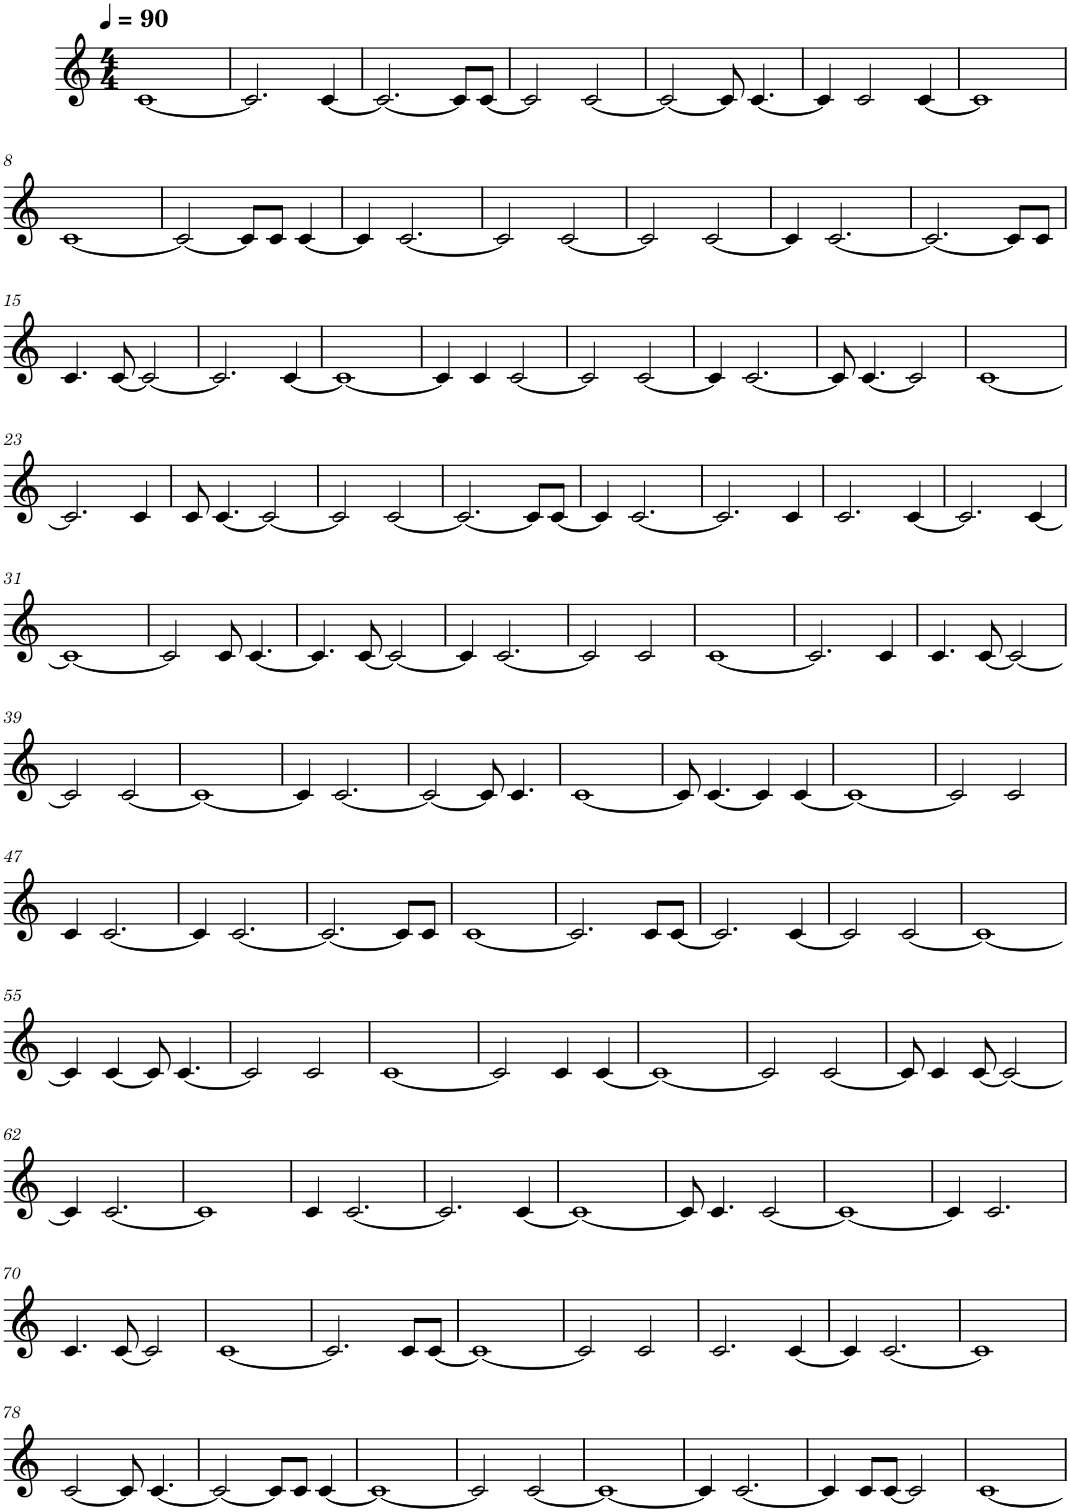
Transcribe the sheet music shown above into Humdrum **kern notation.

**kern
*part1
*staff1
*I"Piano
*I'Pno.
*clefG2
*k[]
*M4/4
*MM90
=1
[1c
=2
2.c/]
[4c/
=3
2.c/_
8c/L]
[8c/J
=4
2c/]
[2c/
=5
2c/_
8c/]
[4.c/
=6
4c/]
2c/
[4c/
=7
1c]
!!LO:LB:g=z
=8
[1c
=9
2c/_
8c/L]
8c/J
[4c/
=10
4c/]
[2.c/
=11
2c/]
[2c/
=12
2c/]
[2c/
=13
4c/]
[2.c/
=14
2.c/_
8c/L]
8c/J
!!LO:LB:g=z
=15
4.c/
[8c/
2c/_
=16
2.c/]
[4c/
=17
1c_
=18
4c/]
4c/
[2c/
=19
2c/]
[2c/
=20
4c/]
[2.c/
=21
8c/]
[4.c/
2c/]
=22
[1c
!!LO:LB:g=z
=23
2.c/]
4c/
=24
8c/
[4.c/
2c/_
=25
2c/]
[2c/
=26
2.c/_
8c/L]
[8c/J
=27
4c/]
[2.c/
=28
2.c/]
4c/
=29
2.c/
[4c/
=30
2.c/]
[4c/
!!LO:LB:g=z
=31
1c_
=32
2c/]
8c/
[4.c/
=33
4.c/]
[8c/
2c/_
=34
4c/]
[2.c/
=35
2c/]
2c/
=36
[1c
=37
2.c/]
4c/
=38
4.c/
[8c/
2c/_
!!LO:LB:g=z
=39
2c/]
[2c/
=40
1c_
=41
4c/]
[2.c/
=42
2c/_
8c/]
4.c/
=43
[1c
=44
8c/]
[4.c/
4c/]
[4c/
=45
1c_
=46
2c/]
2c/
!!LO:LB:g=z
=47
4c/
[2.c/
=48
4c/]
[2.c/
=49
2.c/_
8c/L]
8c/J
=50
[1c
=51
2.c/]
8c/L
[8c/J
=52
2.c/]
[4c/
=53
2c/]
[2c/
=54
1c_
!!LO:LB:g=z
=55
4c/]
[4c/
8c/]
[4.c/
=56
2c/]
2c/
=57
[1c
=58
2c/]
4c/
[4c/
=59
1c_
=60
2c/]
[2c/
=61
8c/]
4c/
[8c/
2c/_
!!LO:LB:g=z
=62
4c/]
[2.c/
=63
1c]
=64
4c/
[2.c/
=65
2.c/]
[4c/
=66
1c_
=67
8c/]
4.c/
[2c/
=68
1c_
=69
4c/]
2.c/
!!LO:LB:g=z
=70
4.c/
[8c/
2c/]
=71
[1c
=72
2.c/]
8c/L
[8c/J
=73
1c_
=74
2c/]
2c/
=75
2.c/
[4c/
=76
4c/]
[2.c/
=77
1c]
!!LO:LB:g=z
=78
[2c/
8c/]
[4.c/
=79
2c/_
8c/L]
8c/J
[4c/
=80
1c_
=81
2c/]
[2c/
=82
1c_
=83
4c/]
[2.c/
=84
4c/]
8c/L
[8c/J
2c/]
=85
[1c
=
*-
